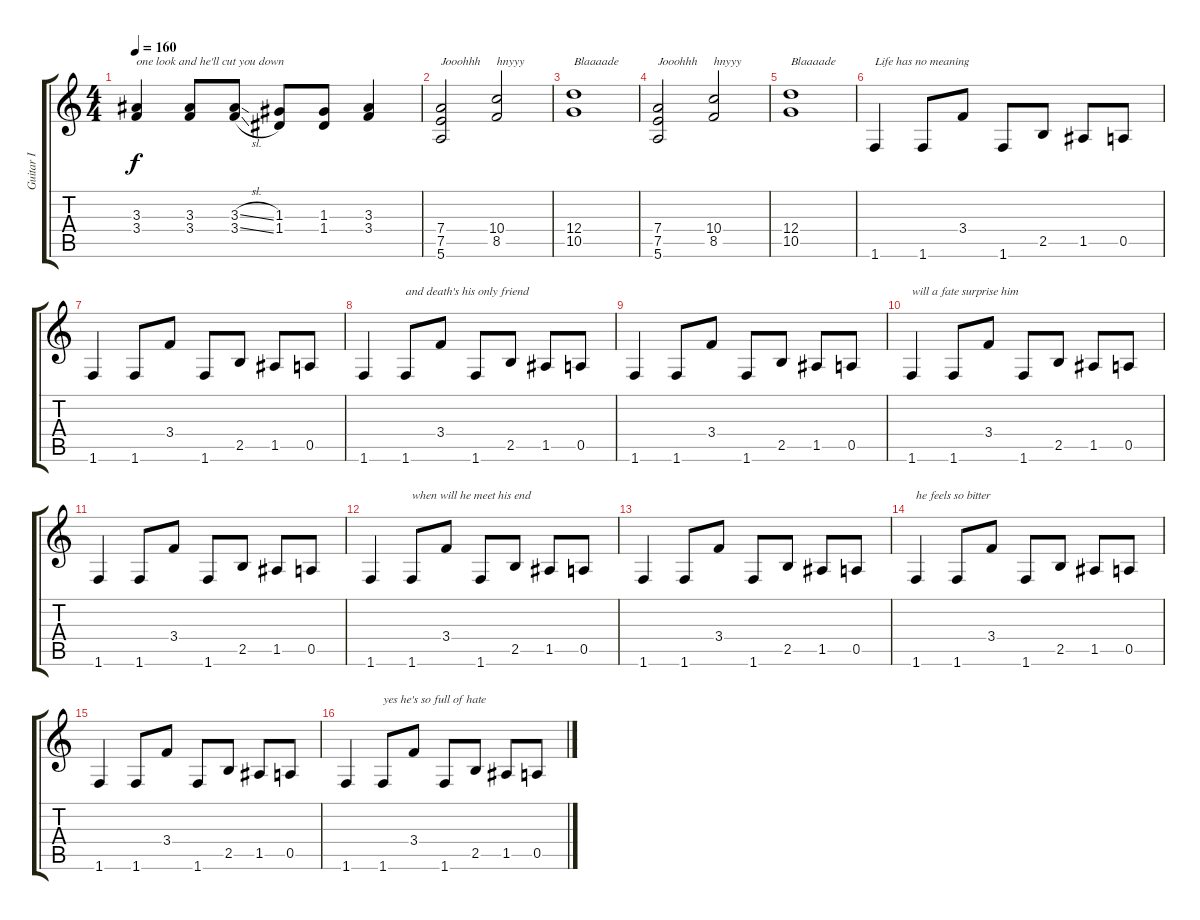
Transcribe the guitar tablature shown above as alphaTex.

\track ("Guitar I" "Guitar I") {instrument distortionguitar}
\staff {score tabs}
\tuning (E4 B3 G3 D3 A2 E2) {hide}
\ts (4 4)
\tempo 160
\clef g2
\ks c
(3.3 3.4).4{txt "one look and he'll cut you down " dy f} (3.3 3.4).8 (3.3{sl} 3.4{sl}).8 (1.3 1.4).8 (1.3 1.4).8 (3.3 3.4).4 |
(7.4 7.5 5.6).2{txt "Jooohhh"} (10.4 8.5).2{txt "hnyyy"} |
(12.4 10.5).1{txt "Blaaaade"} |
(7.4 7.5 5.6).2{txt "Jooohhh"} (10.4 8.5).2{txt "hnyyy"} |
(12.4 10.5).1{txt "Blaaaade"} |
1.6.4{txt "Life has no meaning"} 1.6.8 3.4.8 1.6.8 2.5.8 1.5.8 0.5.8 |
1.6.4 1.6.8 3.4.8 1.6.8 2.5.8 1.5.8 0.5.8 |
1.6.4 1.6.8{txt "and death's his only friend"} 3.4.8 1.6.8 2.5.8 1.5.8 0.5.8 |
1.6.4 1.6.8 3.4.8 1.6.8 2.5.8 1.5.8 0.5.8 |
1.6.4{txt "will a fate surprise him"} 1.6.8 3.4.8 1.6.8 2.5.8 1.5.8 0.5.8 |
1.6.4 1.6.8 3.4.8 1.6.8 2.5.8 1.5.8 0.5.8 |
1.6.4 1.6.8{txt "when will he meet his end"} 3.4.8 1.6.8 2.5.8 1.5.8 0.5.8 |
1.6.4 1.6.8 3.4.8 1.6.8 2.5.8 1.5.8 0.5.8 |
1.6.4{txt "he feels so bitter"} 1.6.8 3.4.8 1.6.8 2.5.8 1.5.8 0.5.8 |
1.6.4 1.6.8 3.4.8 1.6.8 2.5.8 1.5.8 0.5.8 |
1.6.4 1.6.8{txt "yes he's so full of hate"} 3.4.8 1.6.8 2.5.8 1.5.8 0.5.8
